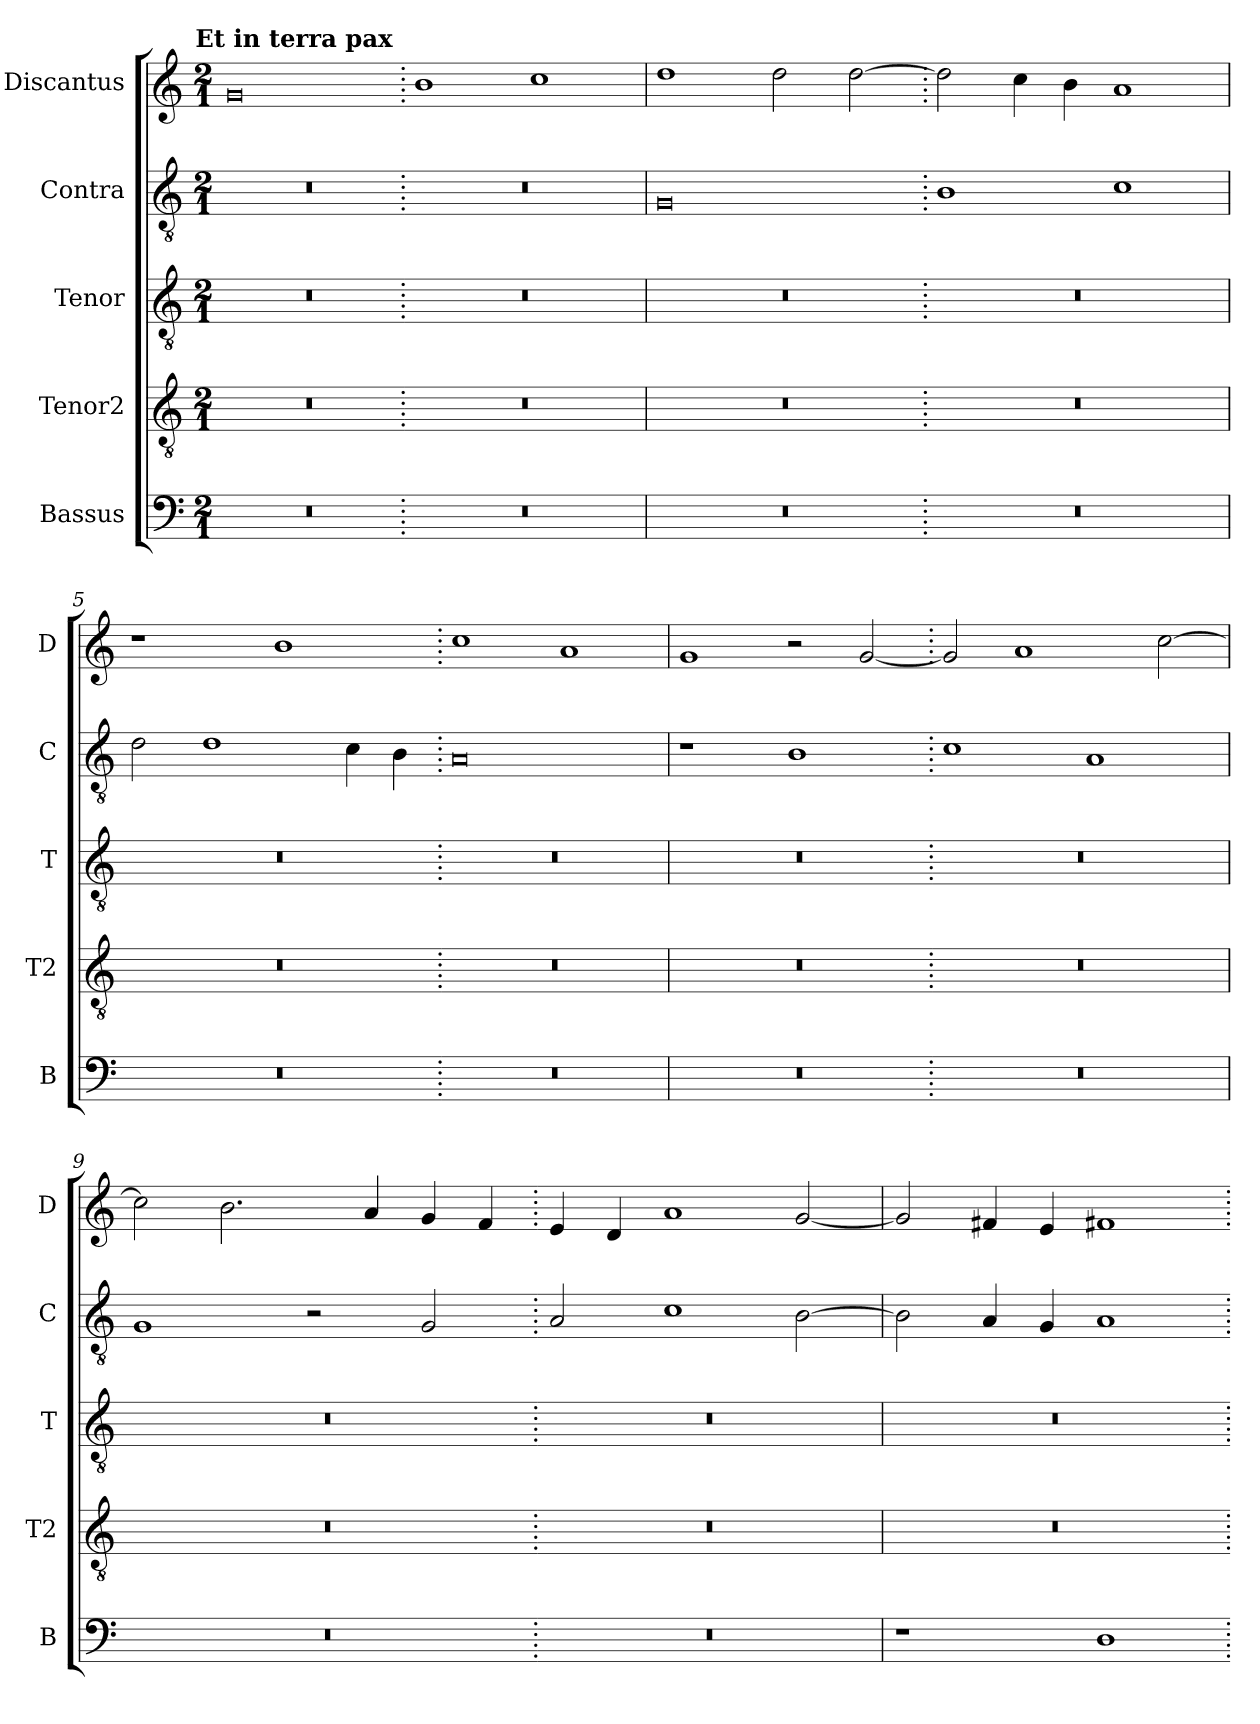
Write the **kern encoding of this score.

**kern	**kern	**kern	**kern	**kern
*part5	*part4	*part3	*part2	*part1
*staff5	*staff4	*staff3	*staff2	*staff1
*I"Bassus	*I"Tenor2	*I"Tenor	*I"Contra	*I"Discantus
*I'B	*I'T2	*I'T	*I'C	*I'D
*clefF4	*clefGv2	*clefGv2	*clefGv2	*clefG2
*k[]	*k[]	*k[]	*k[]	*k[]
!!LO:TX:omd:t=Et in terra pax
*M2/1	*M2/1	*M2/1	*M2/1	*M2/1
=1	=1	=1	=1	=1
0r	0r	0r	0r	0g
=2.	=2.	=2.	=2.	=2.
0r	0r	0r	0r	1b
.	.	.	.	1cc
=3	=3	=3	=3	=3
0r	0r	0r	0G	1dd
.	.	.	.	2dd\
.	.	.	.	[2dd\
=4.	=4.	=4.	=4.	=4.
0r	0r	0r	1B	2dd\]
.	.	.	.	4cc\
.	.	.	.	4b\
.	.	.	1c	1a
=5	=5	=5	=5	=5
0r	0r	0r	2d\	1r
.	.	.	1d	.
.	.	.	.	1b
.	.	.	4c\	.
.	.	.	4B\	.
=6.	=6.	=6.	=6.	=6.
0r	0r	0r	0A	1cc
.	.	.	.	1a
=7	=7	=7	=7	=7
0r	0r	0r	1r	1g
.	.	.	1B	2r
.	.	.	.	[2g/
=8.	=8.	=8.	=8.	=8.
0r	0r	0r	1c	2g/]
.	.	.	.	1a
.	.	.	1A	.
.	.	.	.	[2cc\
=9	=9	=9	=9	=9
0r	0r	0r	1G	2cc\]
.	.	.	.	2.b\
.	.	.	2r	.
.	.	.	.	4a/
.	.	.	2G/	4g/
.	.	.	.	4f/
=10.	=10.	=10.	=10.	=10.
0r	0r	0r	2A/	4e/
.	.	.	.	4d/
.	.	.	1c	1a
.	.	.	[2B\	[2g/
=11	=11	=11	=11	=11
1r	0r	0r	2B\]	2g/]
.	.	.	4A/	4f#X/
.	.	.	4G/	4e/
1D	.	.	1A	1f#X
=.	=.	=.	=.	=.
*-	*-	*-	*-	*-
